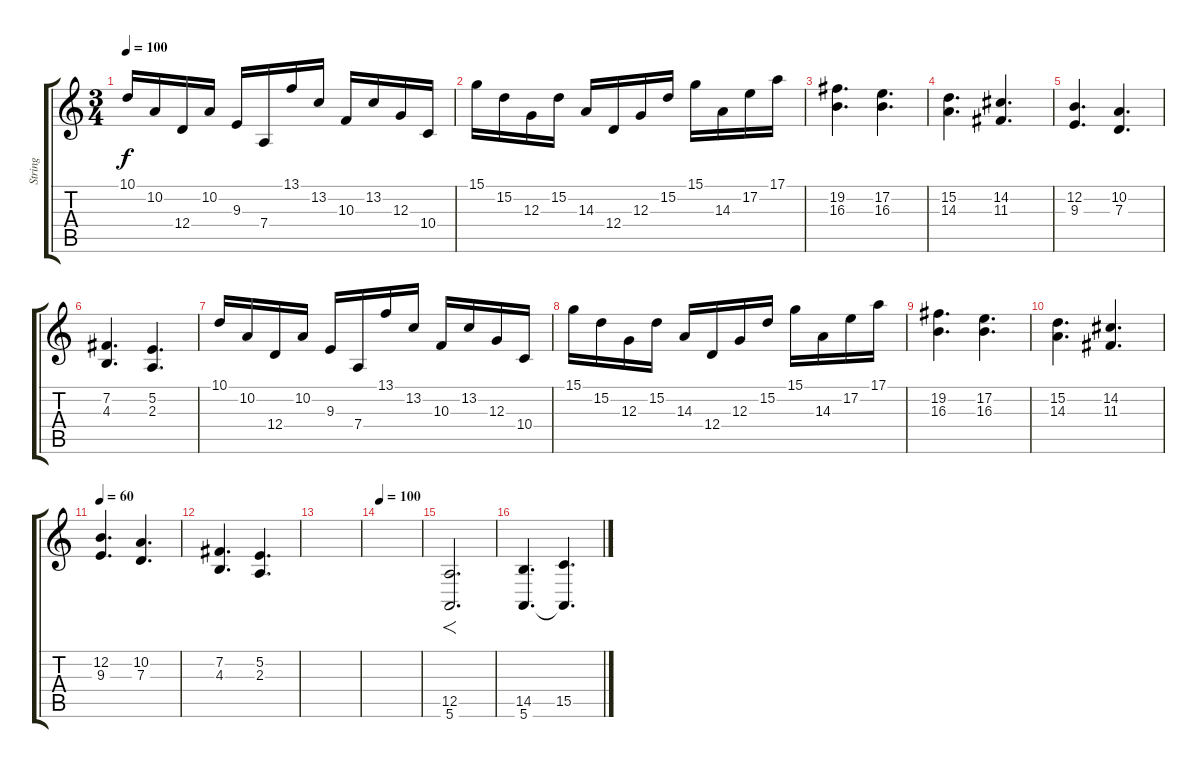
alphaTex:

\track ("String" "String") {instrument stringensemble1}
\staff {score tabs}
\tuning (E4 B3 G3 D3 A2 E2) {hide}
\ts (3 4)
\tempo 100
\clef g2
\ks c
10.1.16{dy f} 10.2.16 12.4.16 10.2.16 9.3.16 7.4.16 13.1.16 13.2.16 10.3.16 13.2.16 12.3.16 10.4.16 |
15.1.16 15.2.16 12.3.16 15.2.16 14.3.16 12.4.16 12.3.16 15.2.16 15.1.16 14.3.16 17.2.16 17.1.16 |
(19.2 16.3).4{d} (17.2 16.3).4{d} |
(15.2 14.3).4{d} (14.2 11.3).4{d} |
(12.2 9.3).4{d} (10.2 7.3).4{d} |
(7.2 4.3).4{d} (5.2 2.3).4{d} |
10.1.16 10.2.16 12.4.16 10.2.16 9.3.16 7.4.16 13.1.16 13.2.16 10.3.16 13.2.16 12.3.16 10.4.16 |
15.1.16 15.2.16 12.3.16 15.2.16 14.3.16 12.4.16 12.3.16 15.2.16 15.1.16 14.3.16 17.2.16 17.1.16 |
(19.2 16.3).4{d} (17.2 16.3).4{d} |
(15.2 14.3).4{d} (14.2 11.3).4{d} |
\tempo 60
(12.2 9.3).4{d} (10.2 7.3).4{d} |
(7.2 4.3).4{d} (5.2 2.3).4{d} |
|
\tempo 100
|
(12.5 5.6).2{f d} |
(14.5 5.6).4{d} (15.5 5.6{t}).4{d}
